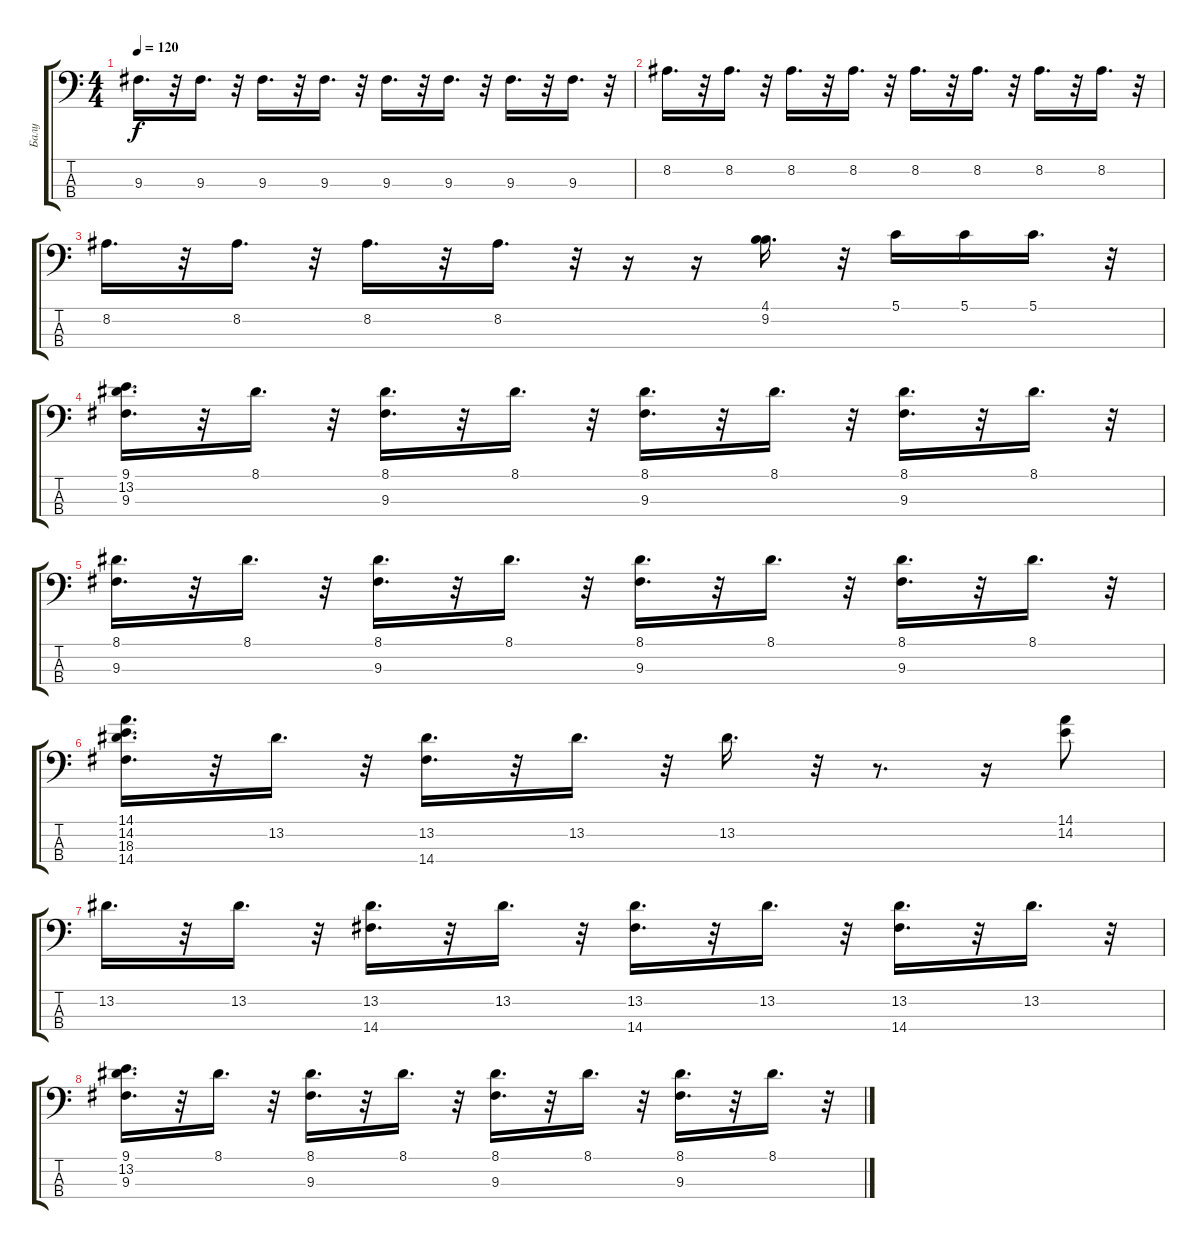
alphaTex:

\track ("Балу" "Балу") {instrument electricbasspick}
\staff {score tabs}
\tuning (G2 D2 A1 E1) {hide}
\ts (4 4)
\tempo 120
\clef f4
\ks c
9.3.16{d dy f} r.32 9.3.16{d} r.32 9.3.16{d} r.32 9.3.16{d} r.32 9.3.16{d} r.32 9.3.16{d} r.32 9.3.16{d} r.32 9.3.16{d} r.32 |
8.2.16{d} r.32 8.2.16{d} r.32 8.2.16{d} r.32 8.2.16{d} r.32 8.2.16{d} r.32 8.2.16{d} r.32 8.2.16{d} r.32 8.2.16{d} r.32 |
8.2.16{d} r.32 8.2.16{d} r.32 8.2.16{d} r.32 8.2.16{d} r.32 r.16 r.16 (4.1 9.2).16{d} r.32 5.1.16 5.1.16 5.1.16{d} r.32 |
(9.1 13.2 9.3).16{d} r.32 8.1.16{d} r.32 (8.1 9.3).16{d} r.32 8.1.16{d} r.32 (8.1 9.3).16{d} r.32 8.1.16{d} r.32 (8.1 9.3).16{d} r.32 8.1.16{d} r.32 |
(8.1 9.3).16{d} r.32 8.1.16{d} r.32 (8.1 9.3).16{d} r.32 8.1.16{d} r.32 (8.1 9.3).16{d} r.32 8.1.16{d} r.32 (8.1 9.3).16{d} r.32 8.1.16{d} r.32 |
(14.1 14.2 18.3 14.4).16{d} r.32 13.2.16{d} r.32 (13.2 14.4).16{d} r.32 13.2.16{d} r.32 13.2.16{d} r.32 r.8{d} r.16 (14.1 14.2).8 |
13.2.16{d} r.32 13.2.16{d} r.32 (13.2 14.4).16{d} r.32 13.2.16{d} r.32 (13.2 14.4).16{d} r.32 13.2.16{d} r.32 (13.2 14.4).16{d} r.32 13.2.16{d} r.32 |
(9.1 13.2 9.3).16{d} r.32 8.1.16{d} r.32 (8.1 9.3).16{d} r.32 8.1.16{d} r.32 (8.1 9.3).16{d} r.32 8.1.16{d} r.32 (8.1 9.3).16{d} r.32 8.1.16{d} r.32
